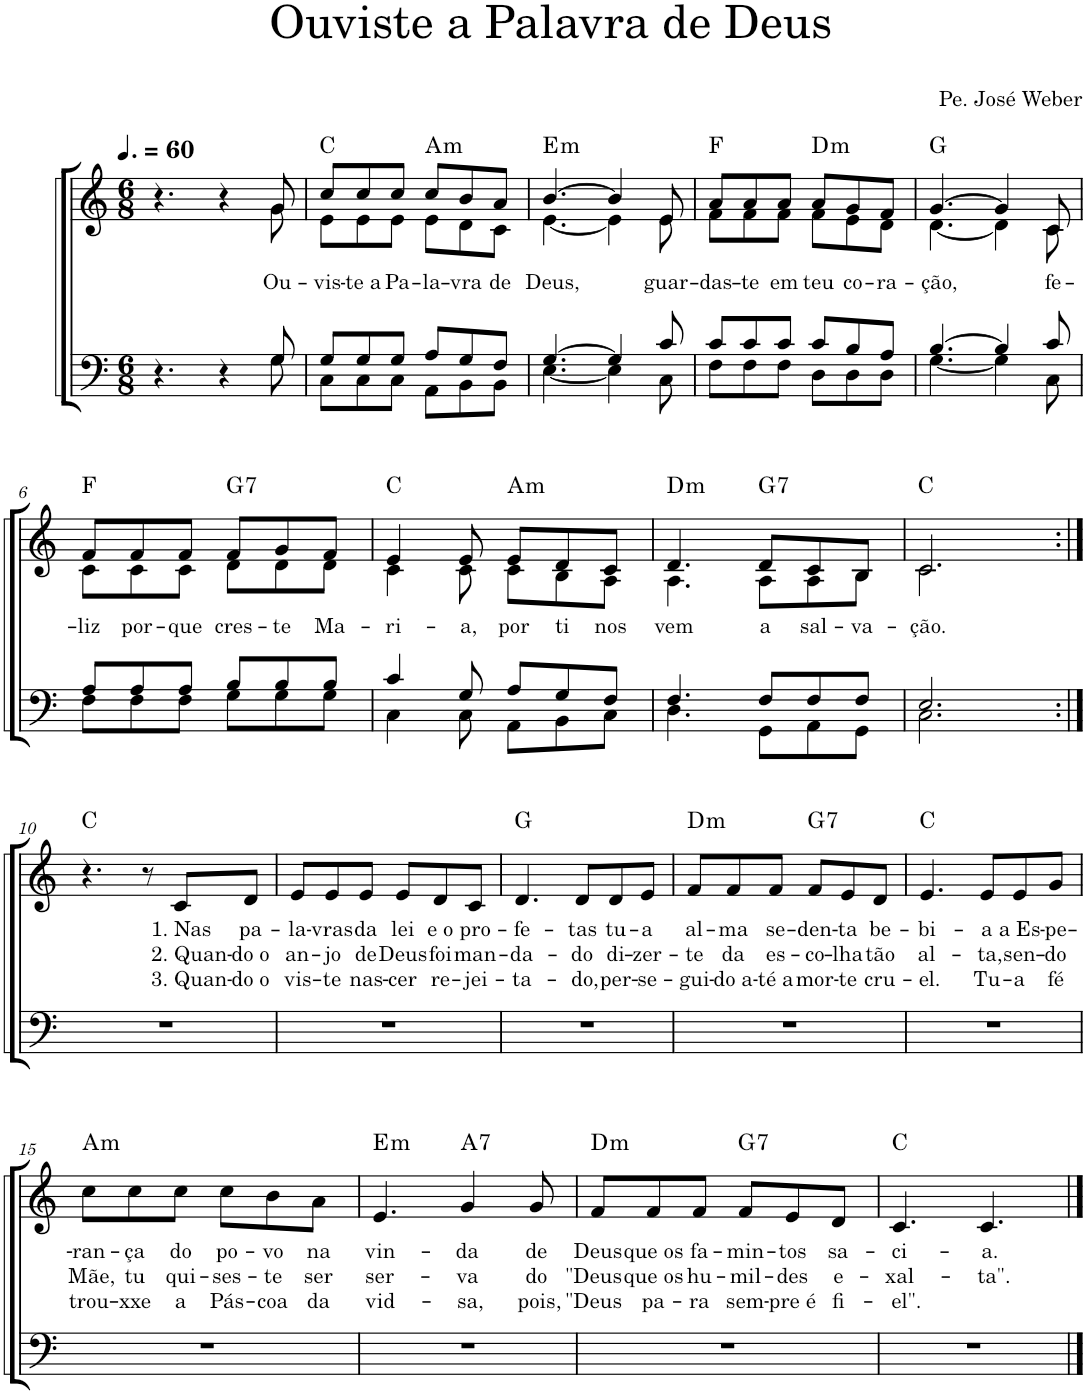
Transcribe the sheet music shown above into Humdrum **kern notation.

**kern	**kern	**text	**text	**text	**harte
*part2	*part1	*part1	*part1	*part1	*part1
*staff2	*staff1	*staff1	*staff1	*staff1	*
*I"Voz 2	*I"Voz 1	*	*	*	*
*clefF4	*clefG2	*	*	*	*
*k[]	*k[]	*	*	*	*
*M6/8	*M6/8	*	*	*	*
*MM90	*MM90	*	*	*	*
=1	=1	=1	=1	=1	=1
*^	*^	*	*	*	*
4.r	8ryy	4.r	8ryy	.	.	.	.
*v	*v	*	*	*	*	*	*
*	*v	*v	*	*	*	*
4r	4r	.	.	.	.
*^	*	*	*	*	*
!	!	!	!LO:LY:b	!	!	!
*	*	*^	*	*	*	*
8G/	8G\	8g/	8g\	Ou-	.	.	.
=2	=2	=2	=2	=2	=2	=2	=2
!	!	!	!	!LO:LY:b	!	!	!
8G/L	8C\L	8cc/L	8e\L	-vis-	.	.	C:maj
!	!	!	!	!LO:LY:b	!	!	!
8G/	8C\	8cc/	8e\	-te a	.	.	.
!	!	!	!	!LO:LY:b	!	!	!
8G/J	8C\J	8cc/J	8e\J	Pa-	.	.	.
!	!	!	!	!LO:LY:b	!	!	!LO:H:kt=m
8A/L	8AA\L	8cc/L	8e\L	-la-	.	.	A:min
!	!	!	!	!LO:LY:b	!	!	!
8G/	8BB\	8b/	8d\	-vra	.	.	.
!	!	!	!	!LO:LY:b	!	!	!
8F/J	8BB\J	8a/J	8c\J	de	.	.	.
=3	=3	=3	=3	=3	=3	=3	=3
!	!	!	!	!LO:LY:b	!	!	!LO:H:kt=m
[4.G/	[4.E\	[4.b/	[4.e\	Deus,	.	.	E:min
4G/]	4E\]	4b/]	4e\]	.	.	.	.
!	!	!	!	!LO:LY:b	!	!	!
8c/	8C\	8e/	8e\	guar-	.	.	.
=4	=4	=4	=4	=4	=4	=4	=4
!	!	!	!	!LO:LY:b	!	!	!
8c/L	8F\L	8a/L	8f\L	-das-	.	.	F:maj
!	!	!	!	!LO:LY:b	!	!	!
8c/	8F\	8a/	8f\	-te	.	.	.
!	!	!	!	!LO:LY:b	!	!	!
8c/J	8F\J	8a/J	8f\J	em	.	.	.
!	!	!	!	!LO:LY:b	!	!	!LO:H:kt=m
8c/L	8D\L	8a/L	8f\L	teu	.	.	D:min
!	!	!	!	!LO:LY:b	!	!	!
8B/	8D\	8g/	8e\	co-	.	.	.
!	!	!	!	!LO:LY:b	!	!	!
8A/J	8D\J	8f/J	8d\J	-ra-	.	.	.
=5	=5	=5	=5	=5	=5	=5	=5
!	!	!	!	!LO:LY:b	!	!	!
[4.B/	[4.G\	[4.g/	[4.d\	-ção,	.	.	G:maj
4B/]	4G\]	4g/]	4d\]	.	.	.	.
!	!	!	!	!LO:LY:b	!	!	!
8c/	8C\	8c/	8c\	fe-	.	.	.
!!LO:LB:g=z	!!
=6	=6	=6	=6	=6	=6	=6	=6
!	!	!	!	!LO:LY:b	!	!	!
8A/L	8F\L	8f/L	8c\L	-liz	.	.	F:maj
!	!	!	!	!LO:LY:b	!	!	!
8A/	8F\	8f/	8c\	por-	.	.	.
!	!	!	!	!LO:LY:b	!	!	!
8A/J	8F\J	8f/J	8c\J	-que	.	.	.
!	!	!	!	!LO:LY:b	!	!	!LO:H:kt=7
8B/L	8G\L	8f/L	8d\L	cres-	.	.	G:7
!	!	!	!	!LO:LY:b	!	!	!
8B/	8G\	8g/	8d\	-te	.	.	.
!	!	!	!	!LO:LY:b	!	!	!
8B/J	8G\J	8f/J	8d\J	Ma-	.	.	.
=7	=7	=7	=7	=7	=7	=7	=7
!	!	!	!	!LO:LY:b	!	!	!
4c/	4C\	4e/	4c\	-ri-	.	.	C:maj
!	!	!	!	!LO:LY:b	!	!	!
8G/	8C\	8e/	8c\	-a,	.	.	.
!	!	!	!	!LO:LY:b	!	!	!LO:H:kt=m
8A/L	8AA\L	8e/L	8c\L	por	.	.	A:min
!	!	!	!	!LO:LY:b	!	!	!
8G/	8BB\	8d/	8B\	ti	.	.	.
!	!	!	!	!LO:LY:b	!	!	!
8F/J	8C\J	8c/J	8A\J	nos	.	.	.
=8	=8	=8	=8	=8	=8	=8	=8
!	!	!	!	!LO:LY:b	!	!	!LO:H:kt=m
4.F/	4.D\	4.d/	4.A\	vem	.	.	D:min
!	!	!	!	!LO:LY:b	!	!	!LO:H:kt=7
8F/L	8GG\L	8d/L	8A\L	a	.	.	G:7
!	!	!	!	!LO:LY:b	!	!	!
8F/	8AA\	8c/	8A\	sal-	.	.	.
!	!	!	!	!LO:LY:b	!	!	!
8F/J	8GG\J	8B/J	8B\J	-va-	.	.	.
=9	=9	=9	=9	=9	=9	=9	=9
!	!	!	!	!LO:LY:b	!	!	!
2.E/	2.C\	2.c/	2.c\	-ção.	.	.	C:maj
*v	*v	*	*	*	*	*	*
*	*v	*v	*	*	*	*
!!LO:LB:g=z
=10:|!	=10:|!	=10:|!	=10:|!	=10:|!	=10:|!
2.r	4.r	.	.	.	C:maj
.	8r	.	.	.	.
!	!	!LO:LY:b	!LO:LY:b	!LO:LY:b	!
.	8c/L	1. Nas	2. Quan-	3. Quan-	.
!	!	!LO:LY:b	!LO:LY:b	!LO:LY:b	!
.	8d/J	pa-	-do o	-do o	.
=11	=11	=11	=11	=11	=11
!	!	!LO:LY:b	!LO:LY:b	!LO:LY:b	!
2.r	8e/L	-la-	an-	vis-	.
!	!	!LO:LY:b	!LO:LY:b	!LO:LY:b	!
.	8e/	-vras	-jo	-te	.
!	!	!LO:LY:b	!LO:LY:b	!LO:LY:b	!
.	8e/J	da	de	nas-	.
!	!	!LO:LY:b	!LO:LY:b	!LO:LY:b	!
.	8e/L	lei	Deus	-cer	.
!	!	!LO:LY:b	!LO:LY:b	!LO:LY:b	!
.	8d/	e o	foi	re-	.
!	!	!LO:LY:b	!LO:LY:b	!LO:LY:b	!
.	8c/J	pro-	man-	-jei-	.
=12	=12	=12	=12	=12	=12
!	!	!LO:LY:b	!LO:LY:b	!LO:LY:b	!
2.r	4.d/	-fe-	-da-	-ta-	G:maj
!	!	!LO:LY:b	!LO:LY:b	!LO:LY:b	!
.	8d/L	-tas	-do	-do,	.
!	!	!LO:LY:b	!LO:LY:b	!LO:LY:b	!
.	8d/	tu-	di-	per-	.
!	!	!LO:LY:b	!LO:LY:b	!LO:LY:b	!
.	8e/J	-a	-zer-	-se-	.
=13	=13	=13	=13	=13	=13
!	!	!LO:LY:b	!LO:LY:b	!LO:LY:b	!LO:H:kt=m
2.r	8f/L	al-	-te	-gui-	D:min
!	!	!LO:LY:b	!LO:LY:b	!LO:LY:b	!
.	8f/	-ma	da	-do a-	.
!	!	!LO:LY:b	!LO:LY:b	!LO:LY:b	!
.	8f/J	se-	es-	-té a	.
!	!	!LO:LY:b	!LO:LY:b	!LO:LY:b	!LO:H:kt=7
.	8f/L	-den-	-co-	mor-	G:7
!	!	!LO:LY:b	!LO:LY:b	!LO:LY:b	!
.	8e/	-ta	-lha	-te	.
!	!	!LO:LY:b	!LO:LY:b	!LO:LY:b	!
.	8d/J	be-	tão	cru-	.
=14	=14	=14	=14	=14	=14
!	!	!LO:LY:b	!LO:LY:b	!LO:LY:b	!
2.r	4.e/	-bi-	al-	-el.	C:maj
!	!	!LO:LY:b	!LO:LY:b	!LO:LY:b	!
.	8e/L	-a	-ta,	Tu-	.
!	!	!LO:LY:b	!LO:LY:b	!LO:LY:b	!
.	8e/	a Es-	sen-	-a	.
!	!	!LO:LY:b	!LO:LY:b	!LO:LY:b	!
.	8g/J	-pe-	-do	fé	.
!!LO:LB:g=z
=15	=15	=15	=15	=15	=15
!	!	!LO:LY:b	!LO:LY:b	!LO:LY:b	!LO:H:kt=m
2.r	8cc\L	-ran-	Mãe,	trou-	A:min
!	!	!LO:LY:b	!LO:LY:b	!LO:LY:b	!
.	8cc\	-ça	tu	-xxe	.
!	!	!LO:LY:b	!LO:LY:b	!LO:LY:b	!
.	8cc\J	do	qui-	a	.
!	!	!LO:LY:b	!LO:LY:b	!LO:LY:b	!
.	8cc\L	po-	-ses-	Pás-	.
!	!	!LO:LY:b	!LO:LY:b	!LO:LY:b	!
.	8b\	-vo	-te	-coa	.
!	!	!LO:LY:b	!LO:LY:b	!LO:LY:b	!
.	8a\J	na	ser	da	.
=16	=16	=16	=16	=16	=16
!	!	!LO:LY:b	!LO:LY:b	!LO:LY:b	!LO:H:kt=m
2.r	4.e/	vin-	ser-	vid-	E:min
!	!	!LO:LY:b	!LO:LY:b	!LO:LY:b	!LO:H:kt=7
.	4g/	-da	-va	-sa,	A:7
!	!	!LO:LY:b	!LO:LY:b	!LO:LY:b	!
.	8g/	de	do	pois,	.
=17	=17	=17	=17	=17	=17
!	!	!LO:LY:b	!LO:LY:b	!LO:LY:b	!LO:H:kt=m
2.r	8f/L	Deus	"Deus	"Deus	D:min
!	!	!LO:LY:b	!LO:LY:b	!LO:LY:b	!
.	8f/	que os	que os	pa-	.
!	!	!LO:LY:b	!LO:LY:b	!LO:LY:b	!
.	8f/J	fa-	hu-	-ra	.
!	!	!LO:LY:b	!LO:LY:b	!LO:LY:b	!LO:H:kt=7
.	8f/L	-min-	-mil-	sem-	G:7
!	!	!LO:LY:b	!LO:LY:b	!LO:LY:b	!
.	8e/	-tos	-des	-pre é	.
!	!	!LO:LY:b	!LO:LY:b	!LO:LY:b	!
.	8d/J	sa-	e-	fi-	.
=18	=18	=18	=18	=18	=18
!	!	!LO:LY:b	!LO:LY:b	!LO:LY:b	!
2.r	4.c/	-ci-	-xal-	-el".	C:maj
!	!	!LO:LY:b	!LO:LY:b	!	!
.	4.c/	-a.	-ta".	.	.
==	==	==	==	==	==
*-	*-	*-	*-	*-	*-
